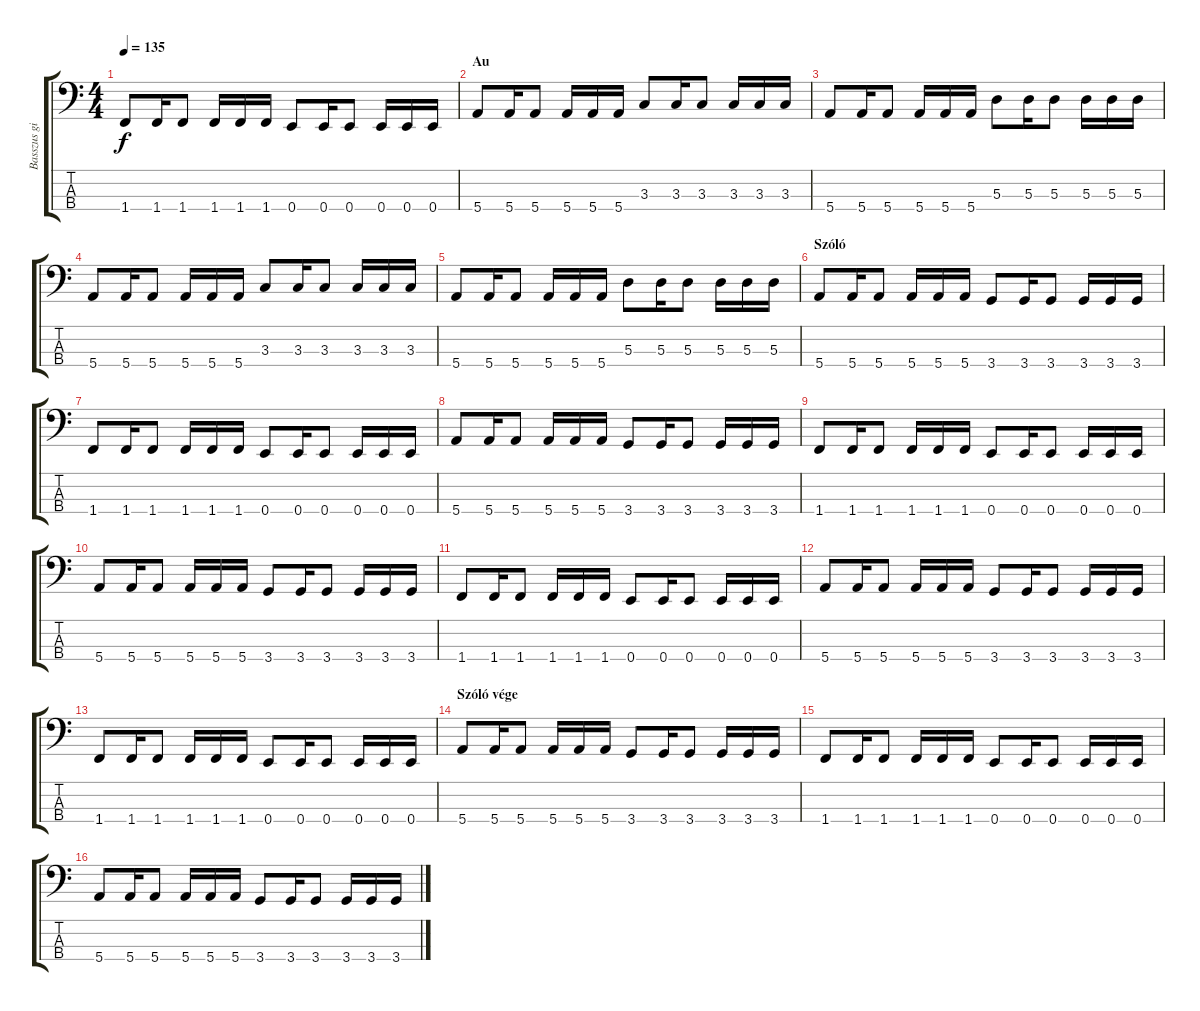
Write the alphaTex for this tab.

\track ("Basszus gitár" "Basszus gi") {instrument electricbasspick}
\staff {score tabs}
\tuning (G2 D2 A1 E1) {hide}
\ts (4 4)
\tempo 135
\clef f4
\ks c
1.4.8{dy f} 1.4.16 1.4.8 1.4.16 1.4.16 1.4.16 0.4.8 0.4.16 0.4.8 0.4.16 0.4.16 0.4.16 |
\section ("" "Au")
5.4.8 5.4.16 5.4.8 5.4.16 5.4.16 5.4.16 3.3.8 3.3.16 3.3.8 3.3.16 3.3.16 3.3.16 |
5.4.8 5.4.16 5.4.8 5.4.16 5.4.16 5.4.16 5.3.8 5.3.16 5.3.8 5.3.16 5.3.16 5.3.16 |
5.4.8 5.4.16 5.4.8 5.4.16 5.4.16 5.4.16 3.3.8 3.3.16 3.3.8 3.3.16 3.3.16 3.3.16 |
5.4.8 5.4.16 5.4.8 5.4.16 5.4.16 5.4.16 5.3.8 5.3.16 5.3.8 5.3.16 5.3.16 5.3.16 |
\section ("" "Szóló")
5.4.8 5.4.16 5.4.8 5.4.16 5.4.16 5.4.16 3.4.8 3.4.16 3.4.8 3.4.16 3.4.16 3.4.16 |
1.4.8 1.4.16 1.4.8 1.4.16 1.4.16 1.4.16 0.4.8 0.4.16 0.4.8 0.4.16 0.4.16 0.4.16 |
5.4.8 5.4.16 5.4.8 5.4.16 5.4.16 5.4.16 3.4.8 3.4.16 3.4.8 3.4.16 3.4.16 3.4.16 |
1.4.8 1.4.16 1.4.8 1.4.16 1.4.16 1.4.16 0.4.8 0.4.16 0.4.8 0.4.16 0.4.16 0.4.16 |
5.4.8 5.4.16 5.4.8 5.4.16 5.4.16 5.4.16 3.4.8 3.4.16 3.4.8 3.4.16 3.4.16 3.4.16 |
1.4.8 1.4.16 1.4.8 1.4.16 1.4.16 1.4.16 0.4.8 0.4.16 0.4.8 0.4.16 0.4.16 0.4.16 |
5.4.8 5.4.16 5.4.8 5.4.16 5.4.16 5.4.16 3.4.8 3.4.16 3.4.8 3.4.16 3.4.16 3.4.16 |
1.4.8 1.4.16 1.4.8 1.4.16 1.4.16 1.4.16 0.4.8 0.4.16 0.4.8 0.4.16 0.4.16 0.4.16 |
\section ("" "Szóló vége")
5.4.8 5.4.16 5.4.8 5.4.16 5.4.16 5.4.16 3.4.8 3.4.16 3.4.8 3.4.16 3.4.16 3.4.16 |
1.4.8 1.4.16 1.4.8 1.4.16 1.4.16 1.4.16 0.4.8 0.4.16 0.4.8 0.4.16 0.4.16 0.4.16 |
5.4.8 5.4.16 5.4.8 5.4.16 5.4.16 5.4.16 3.4.8 3.4.16 3.4.8 3.4.16 3.4.16 3.4.16
